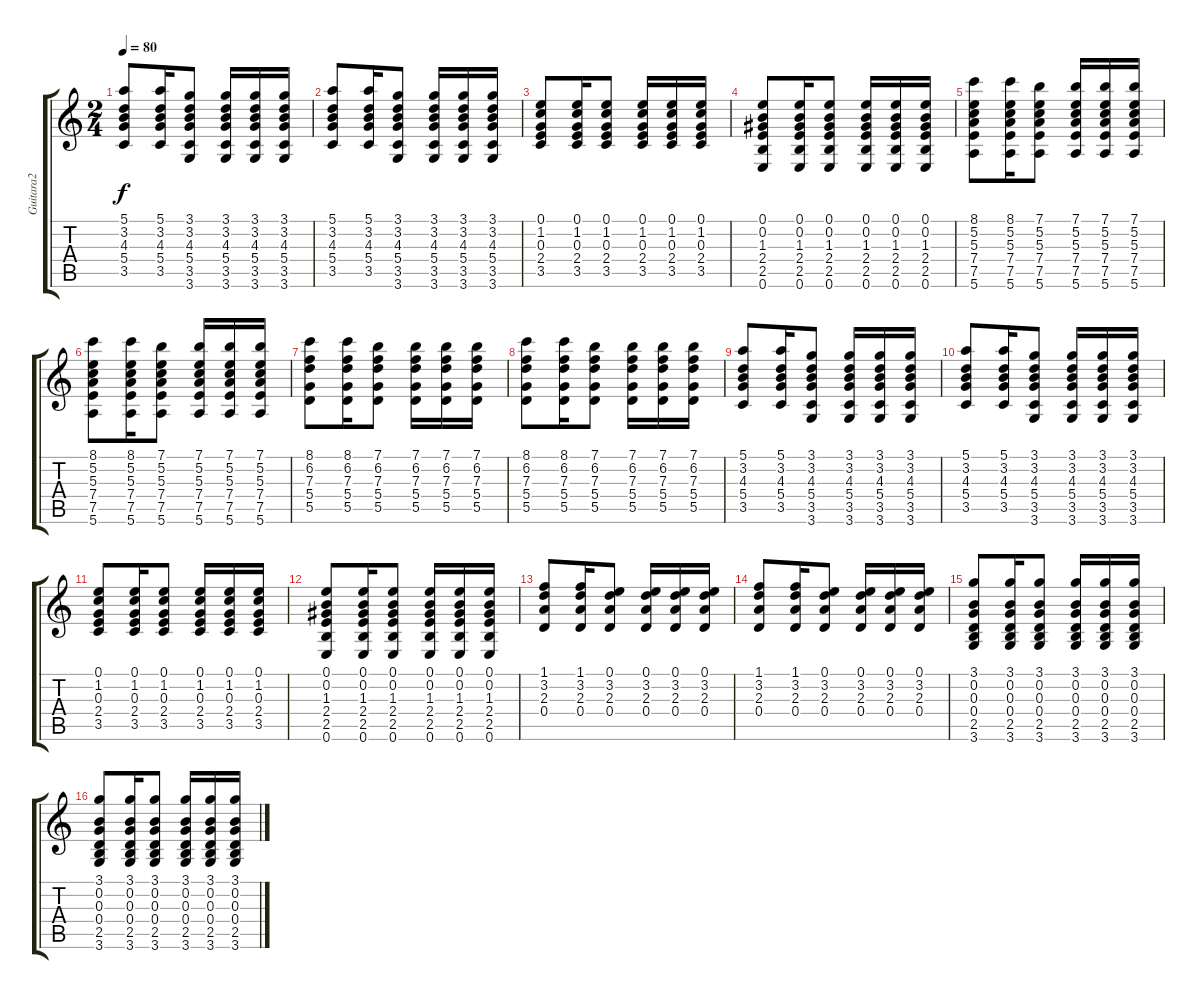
\track ("Guitara2" "Guitara2") {instrument acousticguitarnylon}
\staff {score tabs}
\tuning (E4 B3 G3 D3 A2 E2) {hide}
\ts (2 4)
\tempo 80
\clef g2
\ks aminor
(5.1 3.2 4.3 5.4 3.5).8{dy f} (5.1 3.2 4.3 5.4 3.5).16 (3.1 3.2 4.3 5.4 3.5 3.6).8 (3.1 3.2 4.3 5.4 3.5 3.6).16 (3.1 3.2 4.3 5.4 3.5 3.6).16 (3.1 3.2 4.3 5.4 3.5 3.6).16 |
(5.1 3.2 4.3 5.4 3.5).8 (5.1 3.2 4.3 5.4 3.5).16 (3.1 3.2 4.3 5.4 3.5 3.6).8 (3.1 3.2 4.3 5.4 3.5 3.6).16 (3.1 3.2 4.3 5.4 3.5 3.6).16 (3.1 3.2 4.3 5.4 3.5 3.6).16 |
(0.1 1.2 0.3 2.4 3.5).8 (0.1 1.2 0.3 2.4 3.5).16 (0.1 1.2 0.3 2.4 3.5).8 (0.1 1.2 0.3 2.4 3.5).16 (0.1 1.2 0.3 2.4 3.5).16 (0.1 1.2 0.3 2.4 3.5).16 |
(0.1 0.2 1.3 2.4 2.5 0.6).8 (0.1 0.2 1.3 2.4 2.5 0.6).16 (0.1 0.2 1.3 2.4 2.5 0.6).8 (0.1 0.2 1.3 2.4 2.5 0.6).16 (0.1 0.2 1.3 2.4 2.5 0.6).16 (0.1 0.2 1.3 2.4 2.5 0.6).16 |
(8.1 5.2 5.3 7.4 7.5 5.6).8 (8.1 5.2 5.3 7.4 7.5 5.6).16 (7.1 5.2 5.3 7.4 7.5 5.6).8 (7.1 5.2 5.3 7.4 7.5 5.6).16 (7.1 5.2 5.3 7.4 7.5 5.6).16 (7.1 5.2 5.3 7.4 7.5 5.6).16 |
(8.1 5.2 5.3 7.4 7.5 5.6).8 (8.1 5.2 5.3 7.4 7.5 5.6).16 (7.1 5.2 5.3 7.4 7.5 5.6).8 (7.1 5.2 5.3 7.4 7.5 5.6).16 (7.1 5.2 5.3 7.4 7.5 5.6).16 (7.1 5.2 5.3 7.4 7.5 5.6).16 |
(8.1 6.2 7.3 5.4 5.5).8 (8.1 6.2 7.3 5.4 5.5).16 (7.1 6.2 7.3 5.4 5.5).8 (7.1 6.2 7.3 5.4 5.5).16 (7.1 6.2 7.3 5.4 5.5).16 (7.1 6.2 7.3 5.4 5.5).16 |
(8.1 6.2 7.3 5.4 5.5).8 (8.1 6.2 7.3 5.4 5.5).16 (7.1 6.2 7.3 5.4 5.5).8 (7.1 6.2 7.3 5.4 5.5).16 (7.1 6.2 7.3 5.4 5.5).16 (7.1 6.2 7.3 5.4 5.5).16 |
(5.1 3.2 4.3 5.4 3.5).8 (5.1 3.2 4.3 5.4 3.5).16 (3.1 3.2 4.3 5.4 3.5 3.6).8 (3.1 3.2 4.3 5.4 3.5 3.6).16 (3.1 3.2 4.3 5.4 3.5 3.6).16 (3.1 3.2 4.3 5.4 3.5 3.6).16 |
(5.1 3.2 4.3 5.4 3.5).8 (5.1 3.2 4.3 5.4 3.5).16 (3.1 3.2 4.3 5.4 3.5 3.6).8 (3.1 3.2 4.3 5.4 3.5 3.6).16 (3.1 3.2 4.3 5.4 3.5 3.6).16 (3.1 3.2 4.3 5.4 3.5 3.6).16 |
(0.1 1.2 0.3 2.4 3.5).8 (0.1 1.2 0.3 2.4 3.5).16 (0.1 1.2 0.3 2.4 3.5).8 (0.1 1.2 0.3 2.4 3.5).16 (0.1 1.2 0.3 2.4 3.5).16 (0.1 1.2 0.3 2.4 3.5).16 |
(0.1 0.2 1.3 2.4 2.5 0.6).8 (0.1 0.2 1.3 2.4 2.5 0.6).16 (0.1 0.2 1.3 2.4 2.5 0.6).8 (0.1 0.2 1.3 2.4 2.5 0.6).16 (0.1 0.2 1.3 2.4 2.5 0.6).16 (0.1 0.2 1.3 2.4 2.5 0.6).16 |
(1.1 3.2 2.3 0.4).8 (1.1 3.2 2.3 0.4).16 (0.1 3.2 2.3 0.4).8 (0.1 3.2 2.3 0.4).16 (0.1 3.2 2.3 0.4).16 (0.1 3.2 2.3 0.4).16 |
(1.1 3.2 2.3 0.4).8 (1.1 3.2 2.3 0.4).16 (0.1 3.2 2.3 0.4).8 (0.1 3.2 2.3 0.4).16 (0.1 3.2 2.3 0.4).16 (0.1 3.2 2.3 0.4).16 |
(3.1 0.2 0.3 0.4 2.5 3.6).8 (3.1 0.2 0.3 0.4 2.5 3.6).16 (3.1 0.2 0.3 0.4 2.5 3.6).8 (3.1 0.2 0.3 0.4 2.5 3.6).16 (3.1 0.2 0.3 0.4 2.5 3.6).16 (3.1 0.2 0.3 0.4 2.5 3.6).16 |
(3.1 0.2 0.3 0.4 2.5 3.6).8 (3.1 0.2 0.3 0.4 2.5 3.6).16 (3.1 0.2 0.3 0.4 2.5 3.6).8 (3.1 0.2 0.3 0.4 2.5 3.6).16 (3.1 0.2 0.3 0.4 2.5 3.6).16 (3.1 0.2 0.3 0.4 2.5 3.6).16
